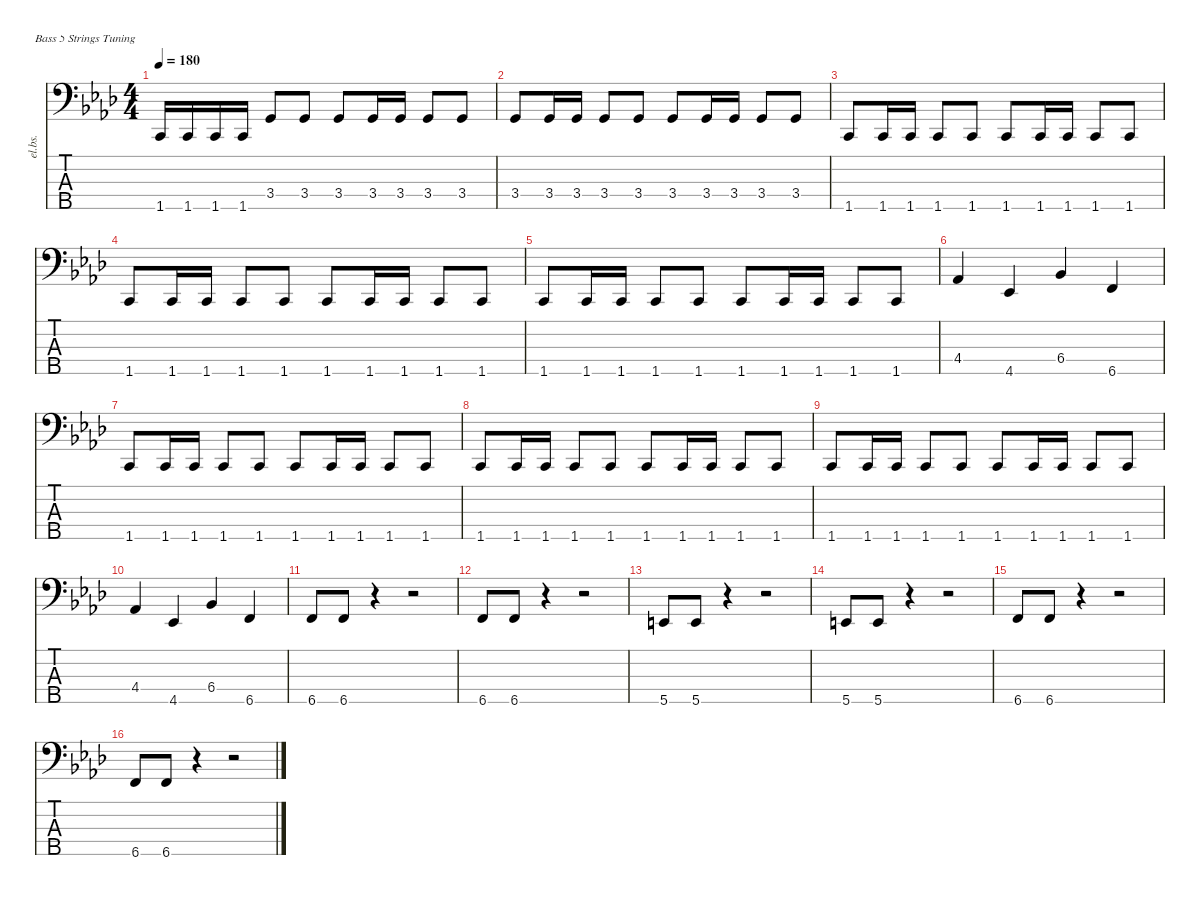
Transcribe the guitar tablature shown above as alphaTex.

\defaultSystemsLayout 4
\hideDynamics
\bracketExtendMode nobrackets
\track ("Bass" "el.bs.") {mute instrument electricbasspick}
\staff {score tabs}
\tuning (G2 D2 A1 E1 B0)
\ts (4 4)
\tempo 180
\clef f4
\ks fminor
1.5{acc forcenatural}.16{dy f beam Up} 1.5{acc forcenatural}.16{beam Up} 1.5{acc forcenatural}.16{beam Up} 1.5{acc forcenatural}.16{beam Up} 3.4{acc forcenatural}.8{beam Up} 3.4{acc forcenatural}.8{beam Up} 3.4{acc forcenatural}.8{beam Up} 3.4{acc forcenatural}.16{beam Up} 3.4{acc forcenatural}.16{beam Up} 3.4{acc forcenatural}.8{beam Up} 3.4{acc forcenatural}.8{beam Up} |
3.4{acc forcenatural}.8{beam Up} 3.4{acc forcenatural}.16{beam Up} 3.4{acc forcenatural}.16{beam Up} 3.4{acc forcenatural}.8{beam Up} 3.4{acc forcenatural}.8{beam Up} 3.4{acc forcenatural}.8{beam Up} 3.4{acc forcenatural}.16{beam Up} 3.4{acc forcenatural}.16{beam Up} 3.4{acc forcenatural}.8{beam Up} 3.4{acc forcenatural}.8{beam Up} |
1.5{acc forcenatural}.8{beam Up} 1.5{acc forcenatural}.16{beam Up} 1.5{acc forcenatural}.16{beam Up} 1.5{acc forcenatural}.8{beam Up} 1.5{acc forcenatural}.8{beam Up} 1.5{acc forcenatural}.8{beam Up} 1.5{acc forcenatural}.16{beam Up} 1.5{acc forcenatural}.16{beam Up} 1.5{acc forcenatural}.8{beam Up} 1.5{acc forcenatural}.8{beam Up} |
1.5{acc forcenatural}.8{beam Up} 1.5{acc forcenatural}.16{beam Up} 1.5{acc forcenatural}.16{beam Up} 1.5{acc forcenatural}.8{beam Up} 1.5{acc forcenatural}.8{beam Up} 1.5{acc forcenatural}.8{beam Up} 1.5{acc forcenatural}.16{beam Up} 1.5{acc forcenatural}.16{beam Up} 1.5{acc forcenatural}.8{beam Up} 1.5{acc forcenatural}.8{beam Up} |
1.5{acc forcenatural}.8{beam Up} 1.5{acc forcenatural}.16{beam Up} 1.5{acc forcenatural}.16{beam Up} 1.5{acc forcenatural}.8{beam Up} 1.5{acc forcenatural}.8{beam Up} 1.5{acc forcenatural}.8{beam Up} 1.5{acc forcenatural}.16{beam Up} 1.5{acc forcenatural}.16{beam Up} 1.5{acc forcenatural}.8{beam Up} 1.5{acc forcenatural}.8{beam Up} |
4.4{acc b}.4{beam Up} 4.5{acc b}.4{beam Up} 6.4{acc b}.4{beam Up} 6.5{acc forcenatural}.4{beam Up} |
1.5{acc forcenatural}.8{beam Up} 1.5{acc forcenatural}.16{beam Up} 1.5{acc forcenatural}.16{beam Up} 1.5{acc forcenatural}.8{beam Up} 1.5{acc forcenatural}.8{beam Up} 1.5{acc forcenatural}.8{beam Up} 1.5{acc forcenatural}.16{beam Up} 1.5{acc forcenatural}.16{beam Up} 1.5{acc forcenatural}.8{beam Up} 1.5{acc forcenatural}.8{beam Up} |
1.5{acc forcenatural}.8{beam Up} 1.5{acc forcenatural}.16{beam Up} 1.5{acc forcenatural}.16{beam Up} 1.5{acc forcenatural}.8{beam Up} 1.5{acc forcenatural}.8{beam Up} 1.5{acc forcenatural}.8{beam Up} 1.5{acc forcenatural}.16{beam Up} 1.5{acc forcenatural}.16{beam Up} 1.5{acc forcenatural}.8{beam Up} 1.5{acc forcenatural}.8{beam Up} |
1.5{acc forcenatural}.8{beam Up} 1.5{acc forcenatural}.16{beam Up} 1.5{acc forcenatural}.16{beam Up} 1.5{acc forcenatural}.8{beam Up} 1.5{acc forcenatural}.8{beam Up} 1.5{acc forcenatural}.8{beam Up} 1.5{acc forcenatural}.16{beam Up} 1.5{acc forcenatural}.16{beam Up} 1.5{acc forcenatural}.8{beam Up} 1.5{acc forcenatural}.8{beam Up} |
4.4{acc b}.4{beam Up} 4.5{acc b}.4{beam Up} 6.4{acc b}.4{beam Up} 6.5{acc forcenatural}.4{beam Up} |
6.5{acc forcenatural}.8{beam Up} 6.5{acc forcenatural}.8{beam Up} r.4{beam Down} r.2{beam Down} |
6.5{acc forcenatural}.8{beam Up} 6.5{acc forcenatural}.8{beam Up} r.4{beam Down} r.2{beam Down} |
5.5{acc forcenatural}.8{beam Up} 5.5{acc forcenatural}.8{beam Up} r.4{beam Down} r.2{beam Down} |
5.5{acc forcenatural}.8{beam Up} 5.5{acc forcenatural}.8{beam Up} r.4{beam Down} r.2{beam Down} |
6.5{acc forcenatural}.8{beam Up} 6.5{acc forcenatural}.8{beam Up} r.4{beam Down} r.2{beam Down} |
6.5{acc forcenatural}.8{beam Up} 6.5{acc forcenatural}.8{beam Up} r.4{beam Down} r.2{beam Down}
